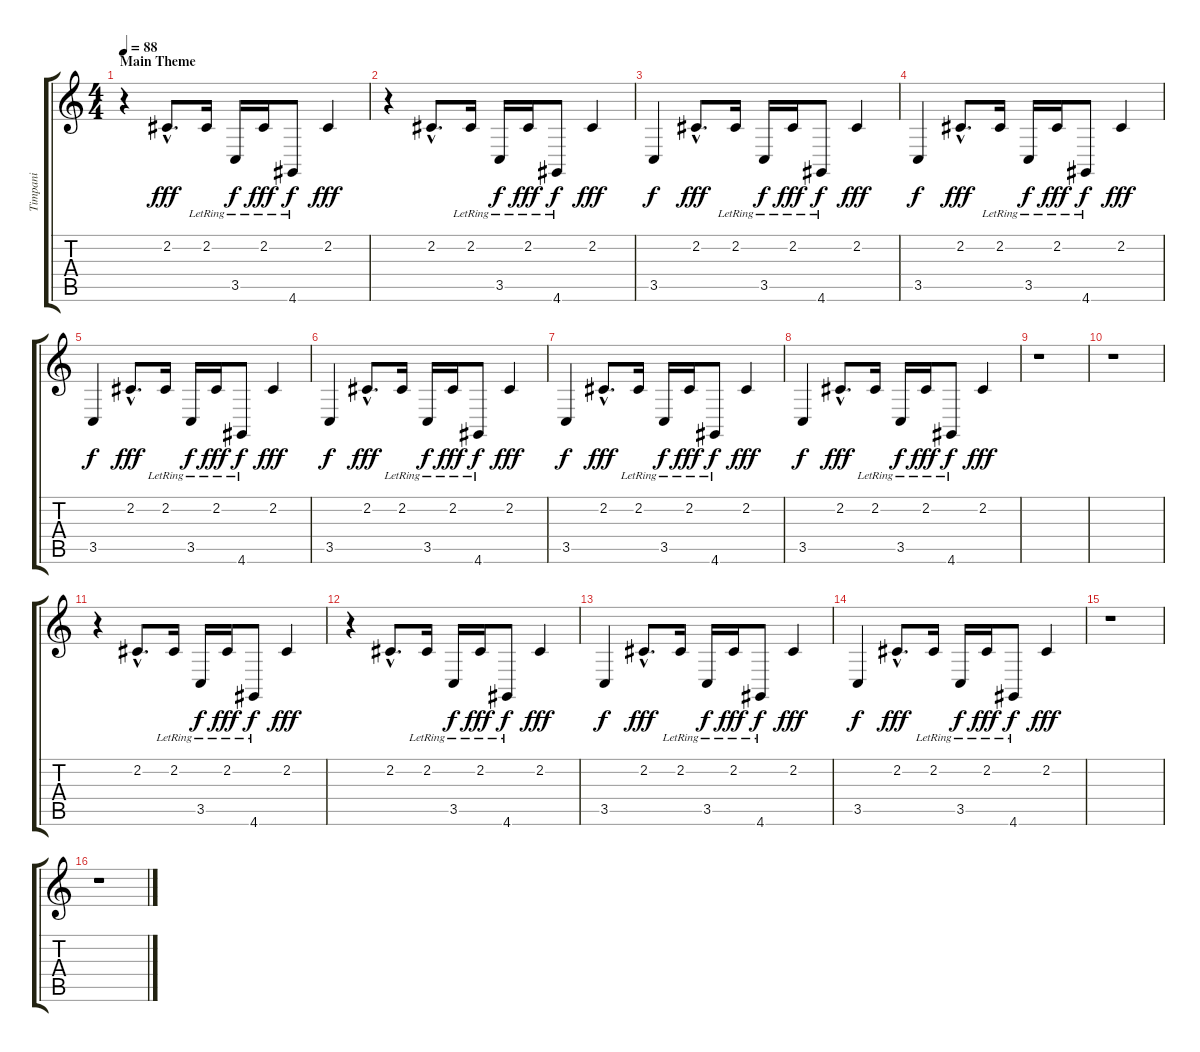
\track ("Timpani" "Timpani") {instrument timpani}
\staff {score tabs}
\tuning (E4 B3 G3 D3 A2 E2) {hide}
\ts (4 4)
\section ("" "Main Theme")
\tempo 88
\clef g2
\ks c
r.4{dy fff instrument timpani} 2.2{hac}.8{d} 2.2{lr}.16 3.5{lr}.16{dy f} 2.2{lr}.16{dy fff} 4.6{lr}.8{dy f} 2.2.4{dy fff} |
r.4 2.2{hac}.8{d} 2.2{lr}.16 3.5{lr}.16{dy f} 2.2{lr}.16{dy fff} 4.6{lr}.8{dy f} 2.2.4{dy fff} |
3.5.4{dy f} 2.2{hac}.8{d dy fff} 2.2{lr}.16 3.5{lr}.16{dy f} 2.2{lr}.16{dy fff} 4.6{lr}.8{dy f} 2.2.4{dy fff} |
3.5.4{dy f} 2.2{hac}.8{d dy fff} 2.2{lr}.16 3.5{lr}.16{dy f} 2.2{lr}.16{dy fff} 4.6{lr}.8{dy f} 2.2.4{dy fff} |
3.5.4{dy f} 2.2{hac}.8{d dy fff} 2.2{lr}.16 3.5{lr}.16{dy f} 2.2{lr}.16{dy fff} 4.6{lr}.8{dy f} 2.2.4{dy fff} |
3.5.4{dy f} 2.2{hac}.8{d dy fff} 2.2{lr}.16 3.5{lr}.16{dy f} 2.2{lr}.16{dy fff} 4.6{lr}.8{dy f} 2.2.4{dy fff} |
3.5.4{dy f} 2.2{hac}.8{d dy fff} 2.2{lr}.16 3.5{lr}.16{dy f} 2.2{lr}.16{dy fff} 4.6{lr}.8{dy f} 2.2.4{dy fff} |
3.5.4{dy f} 2.2{hac}.8{d dy fff} 2.2{lr}.16 3.5{lr}.16{dy f} 2.2{lr}.16{dy fff} 4.6{lr}.8{dy f} 2.2.4{dy fff} |
r.1 |
r.1 |
r.4 2.2{hac}.8{d} 2.2{lr}.16 3.5{lr}.16{dy f} 2.2{lr}.16{dy fff} 4.6{lr}.8{dy f} 2.2.4{dy fff} |
r.4 2.2{hac}.8{d} 2.2{lr}.16 3.5{lr}.16{dy f} 2.2{lr}.16{dy fff} 4.6{lr}.8{dy f} 2.2.4{dy fff} |
3.5.4{dy f} 2.2{hac}.8{d dy fff} 2.2{lr}.16 3.5{lr}.16{dy f} 2.2{lr}.16{dy fff} 4.6{lr}.8{dy f} 2.2.4{dy fff} |
3.5.4{dy f} 2.2{hac}.8{d dy fff} 2.2{lr}.16 3.5{lr}.16{dy f} 2.2{lr}.16{dy fff} 4.6{lr}.8{dy f} 2.2.4{dy fff} |
r.1 |
r.1
